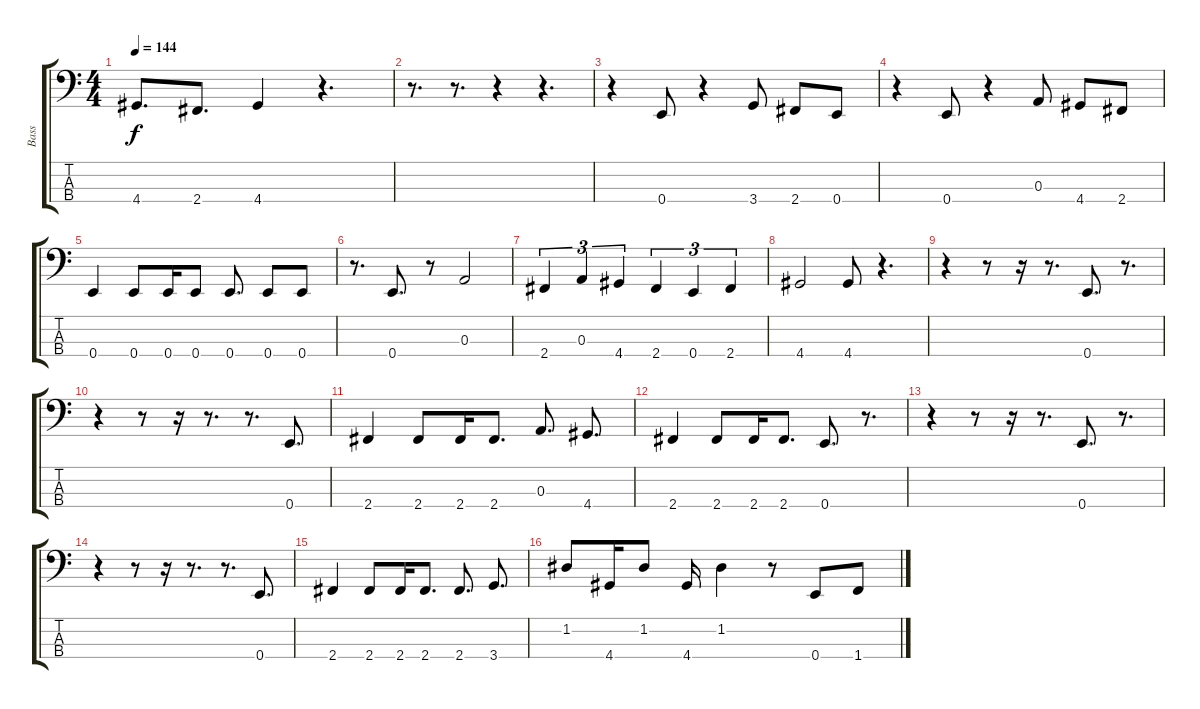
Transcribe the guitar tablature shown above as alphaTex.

\track ("Bass" "Bass") {instrument electricbasspick}
\staff {score tabs}
\tuning (G2 D2 A1 E1) {hide}
\ts (4 4)
\tempo 144
\clef f4
\ks c
4.4.8{d dy f} 2.4.8{d} 4.4.4 r.4{d} |
r.8{d} r.8{d} r.4 r.4{d} |
r.4 0.4.8 r.4 3.4.8 2.4.8 0.4.8 |
r.4 0.4.8 r.4 0.3.8 4.4.8 2.4.8 |
0.4.4 0.4.8 0.4.16 0.4.8 0.4.8{d} 0.4.8 0.4.8 |
r.8{d} 0.4.8{d} r.8 0.3.2 |
2.4.4{tu (3 2)} 0.3.4{tu (3 2)} 4.4.4{tu (3 2)} 2.4.4{tu (3 2)} 0.4.4{tu (3 2)} 2.4.4{tu (3 2)} |
4.4.2 4.4.8 r.4{d} |
r.4 r.8 r.16 r.8{d} 0.4.8{d} r.8{d} |
r.4 r.8 r.16 r.8{d} r.8{d} 0.4.8{d} |
2.4.4 2.4.8 2.4.16 2.4.8{d} 0.3.8{d} 4.4.8{d} |
2.4.4 2.4.8 2.4.16 2.4.8{d} 0.4.8{d} r.8{d} |
r.4 r.8 r.16 r.8{d} 0.4.8{d} r.8{d} |
r.4 r.8 r.16 r.8{d} r.8{d} 0.4.8{d} |
2.4.4 2.4.8 2.4.16 2.4.8{d} 2.4.8{d} 3.4.8{d} |
1.2.8 4.4.16 1.2.8 4.4.16 1.2.4 r.8 0.4.8 1.4.8
